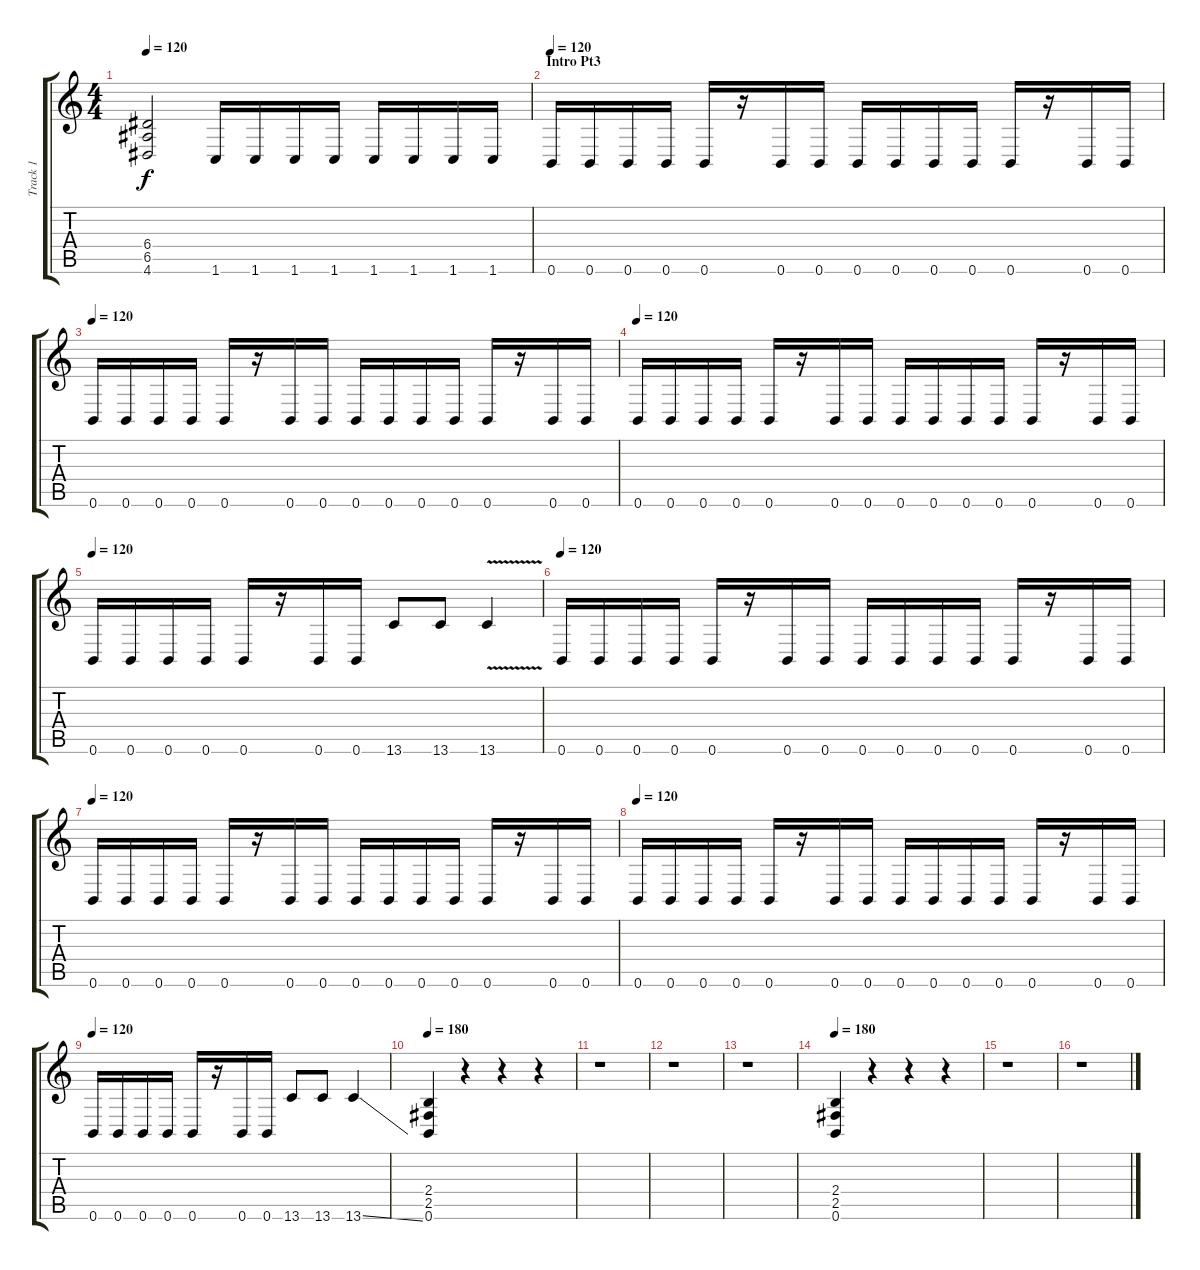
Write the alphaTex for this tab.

\track ("Track 1" "Track 1") {instrument distortionguitar}
\staff {score tabs}
\tuning (B3 Gb3 D3 A2 E2 B1) {hide}
\ts (4 4)
\tempo 120
\clef g2
\ks c
(6.4{t} 6.5{t} 4.6{t}).2{dy f} 1.6.16 1.6.16 1.6.16 1.6.16 1.6.16 1.6.16 1.6.16 1.6.16 |
\section ("" "Intro Pt3")
\tempo 120
0.6.16 0.6.16 0.6.16 0.6.16 0.6.16 r.16 0.6.16 0.6.16 0.6.16 0.6.16 0.6.16 0.6.16 0.6.16 r.16 0.6.16 0.6.16 |
\tempo 120
0.6.16 0.6.16 0.6.16 0.6.16 0.6.16 r.16 0.6.16 0.6.16 0.6.16 0.6.16 0.6.16 0.6.16 0.6.16 r.16 0.6.16 0.6.16 |
\tempo 120
0.6.16 0.6.16 0.6.16 0.6.16 0.6.16 r.16 0.6.16 0.6.16 0.6.16 0.6.16 0.6.16 0.6.16 0.6.16 r.16 0.6.16 0.6.16 |
\tempo 120
0.6.16 0.6.16 0.6.16 0.6.16 0.6.16 r.16 0.6.16 0.6.16 13.6.8 13.6.8 13.6{v}.4 |
\tempo 120
0.6.16 0.6.16 0.6.16 0.6.16 0.6.16 r.16 0.6.16 0.6.16 0.6.16 0.6.16 0.6.16 0.6.16 0.6.16 r.16 0.6.16 0.6.16 |
\tempo 120
0.6.16 0.6.16 0.6.16 0.6.16 0.6.16 r.16 0.6.16 0.6.16 0.6.16 0.6.16 0.6.16 0.6.16 0.6.16 r.16 0.6.16 0.6.16 |
\tempo 120
0.6.16 0.6.16 0.6.16 0.6.16 0.6.16 r.16 0.6.16 0.6.16 0.6.16 0.6.16 0.6.16 0.6.16 0.6.16 r.16 0.6.16 0.6.16 |
\tempo 120
0.6.16 0.6.16 0.6.16 0.6.16 0.6.16 r.16 0.6.16 0.6.16 13.6.8 13.6.8 13.6{ss}.4 |
\tempo 180
(2.4 2.5 0.6).4 r.4 r.4 r.4 |
r.1 |
r.1 |
r.1 |
\tempo 180
(2.4 2.5 0.6).4 r.4 r.4 r.4 |
r.1 |
r.1
